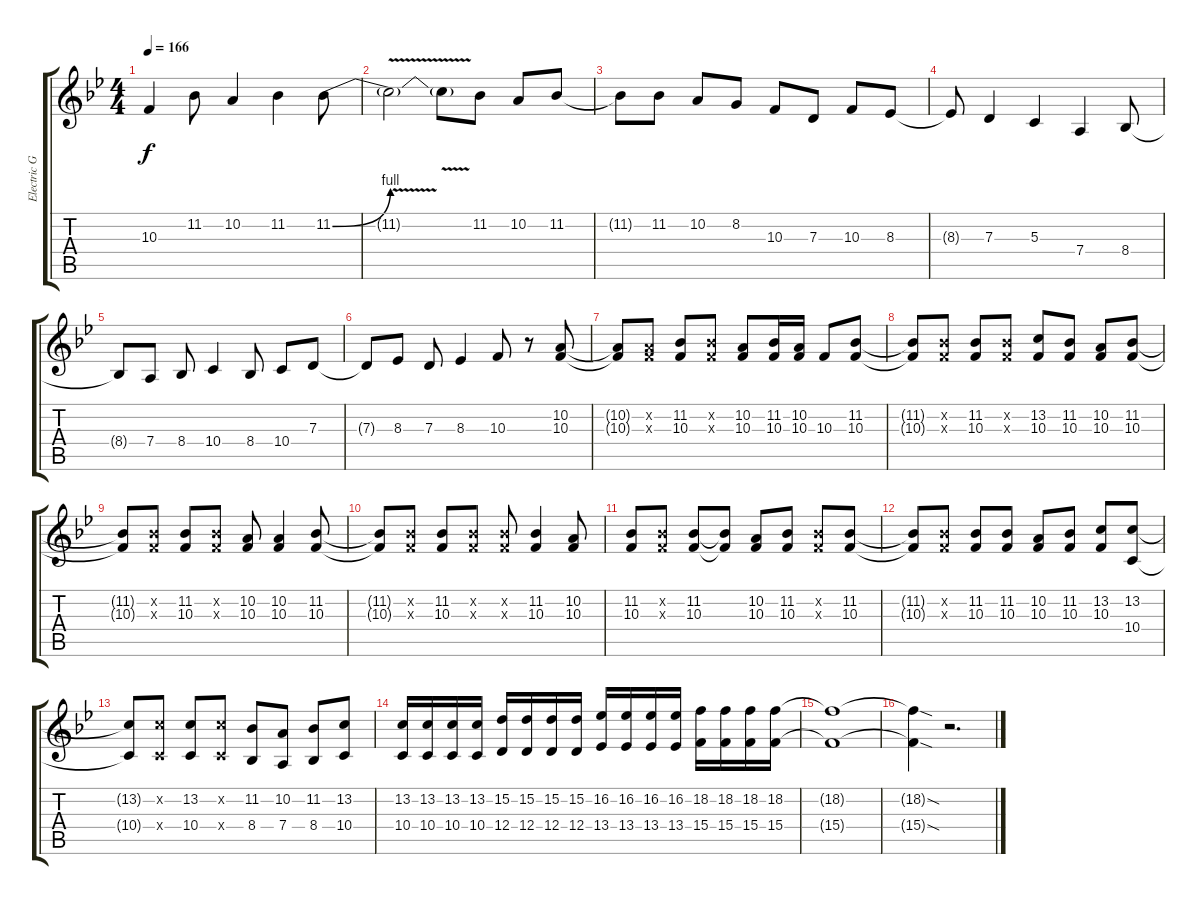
\track ("Electric Guitar" "Electric G") {instrument lead7fifths}
\staff {score tabs}
\tuning (E4 B3 G3 D3 A2 E2) {hide}
\ts (4 4)
\tempo 166
\clef g2
\ks gminor
10.3.4{dy f} 11.2.8 10.2.4 11.2.4 11.2{be (bend 0 0 60 4)}.8 |
11.2{v t}.2 11.2{t}.8 11.2.8 10.2.8 11.2.8 |
11.2{t}.8 11.2.8 10.2.8 8.2.8 10.3.8 7.3.8 10.3.8 8.3.8 |
8.3{t}.8 7.3.4 5.3.4 7.4.4 8.4.8 |
8.4{t}.8 7.4.8 8.4.8 10.4.4 8.4.8 10.4.8 7.3.8 |
7.3{t}.8 8.3.8 7.3.8 8.3.4 10.3.8 r.8 (10.2 10.3).8 |
(10.2{t} 10.3{t}).8 (10.2{x} 10.3{x}).8 (11.2 10.3).8 (11.2{x} 10.3{x}).8 (10.2 10.3).8 (11.2 10.3).16 (10.2 10.3).16 10.3.8 (11.2 10.3).8 |
(11.2{t} 10.3{t}).8 (11.2{x} 10.3{x}).8 (11.2 10.3).8 (11.2{x} 10.3{x}).8 (13.2 10.3).8 (11.2 10.3).8 (10.2 10.3).8 (11.2 10.3).8 |
(11.2{t} 10.3{t}).8 (11.2{x} 10.3{x}).8 (11.2 10.3).8 (11.2{x} 10.3{x}).8 (10.2 10.3).8 (10.2 10.3).4 (11.2 10.3).8 |
(11.2{t} 10.3{t}).8 (11.2{x} 10.3{x}).8 (11.2 10.3).8 (11.2{x} 10.3{x}).8 (11.2{x} 10.3{x}).8 (11.2 10.3).4 (10.2 10.3).8 |
(11.2 10.3).8 (11.2{x} 10.3{x}).8 (11.2 10.3).8 (11.2{t} 10.3{t}).8 (10.2 10.3).8 (11.2 10.3).8 (11.2{x} 10.3{x}).8 (11.2 10.3).8 |
(11.2{t} 10.3{t}).8 (11.2{x} 10.3{x}).8 (11.2 10.3).8 (11.2 10.3).8 (10.2 10.3).8 (11.2 10.3).8 (13.2 10.3).8 (13.2 10.4).8 |
(13.2{t} 10.4{t}).8 (13.2{x} 10.4{x}).8 (13.2 10.4).8 (13.2{x} 10.4{x}).8 (11.2 8.4).8 (10.2 7.4).8 (11.2 8.4).8 (13.2 10.4).8 |
(13.2 10.4).16 (13.2 10.4).16 (13.2 10.4).16 (13.2 10.4).16 (15.2 12.4).16 (15.2 12.4).16 (15.2 12.4).16 (15.2 12.4).16 (16.2 13.4).16 (16.2 13.4).16 (16.2 13.4).16 (16.2 13.4).16 (18.2 15.4).16 (18.2 15.4).16 (18.2 15.4).16 (18.2 15.4).16 |
(18.2{t} 15.4{t}).1 |
(18.2{sod t} 15.4{sod t}).4 r.2{d}
